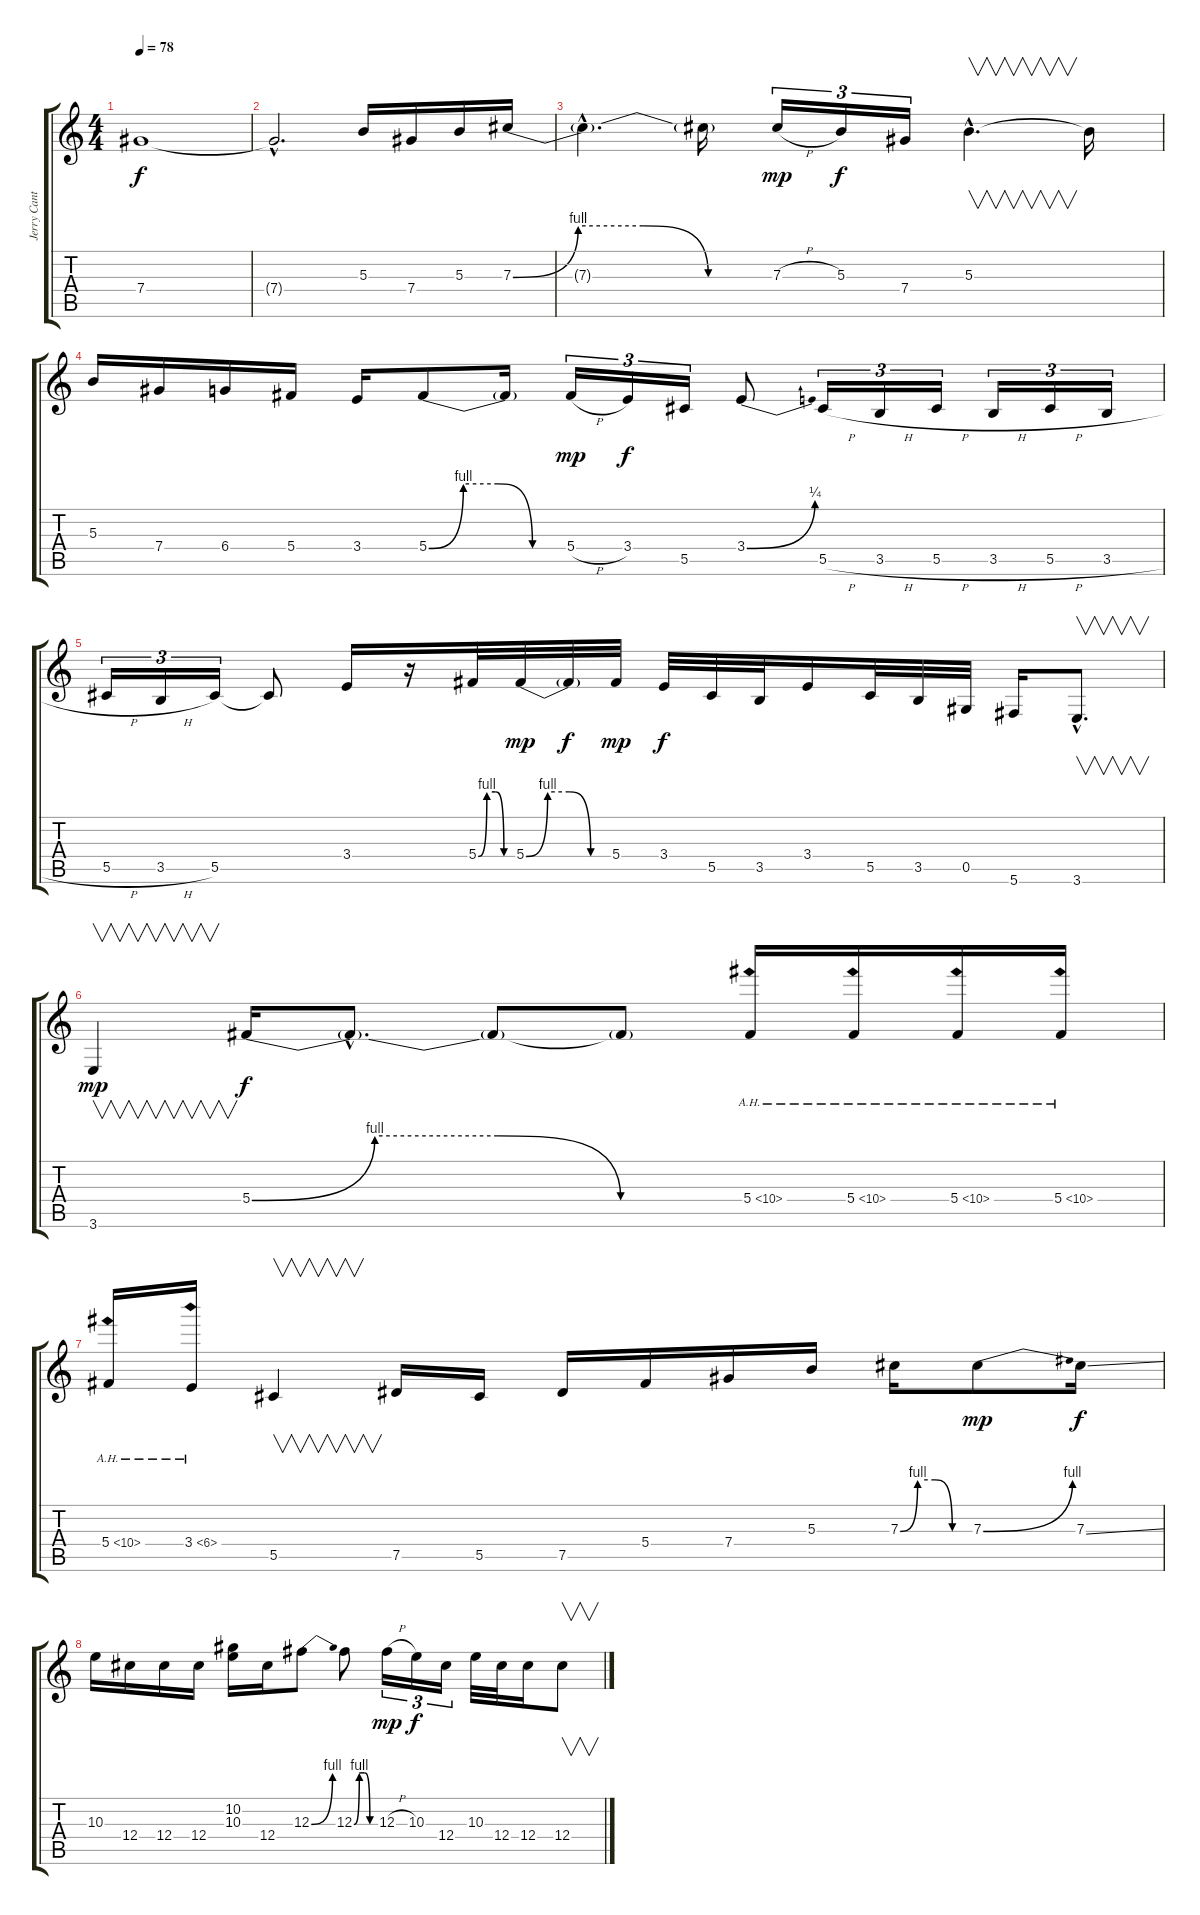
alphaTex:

\track ("Jerry Cantrell - Electric Guitar" "Jerry Cant") {instrument overdrivenguitar}
\staff {score tabs}
\tuning (Eb4 Bb3 Gb3 Db3 Ab2 Db2) {hide}
\ts (4 4)
\tempo 78
\clef g2
\ks c
7.4.1{dy f volume 16} |
7.4{hac t}.2{d} 5.3.16 7.4.16 5.3.16 7.3{be (custom 0 0 15 4 30 4 45 0 60 0)}.16 |
7.3{hac t}.4{d} 7.3{t}.16 7.3{h}.16{tu (3 2) dy mp} 5.3.16{tu (3 2) dy f} 7.4.16{tu (3 2)} 5.3{hac}.4{v d} 5.3{t}.16 |
5.3.16 7.4.16 6.4.16 5.4.16 3.4.16 5.4{be (custom 0 0 15 4 30 4 45 0 60 0)}.8 5.4{t}.16 5.4{h}.16{tu (3 2) dy mp} 3.4.16{tu (3 2) dy f} 5.5.16{tu (3 2)} 3.4{be (bend 0 0 60 1)}.8 5.5{h}.16{tu (3 2)} 3.5{h}.16{tu (3 2)} 5.5{h}.16{tu (3 2)} 3.5{h}.16{tu (3 2)} 5.5{h}.16{tu (3 2)} 3.5{h}.16{tu (3 2)} |
5.5{h}.16{tu (3 2)} 3.5{h}.16{tu (3 2)} 5.5.16{tu (3 2)} 5.5{t}.8 3.4.16 r.16 5.4{be (custom 0 0 15 4 30 4 45 0 60 0)}.32 5.4{be (custom 0 0 15 4 30 4 45 0 60 0)}.32{dy mp} 5.4{t}.32{dy f} 5.4.32{dy mp} 3.4.32{dy f} 5.5.32 3.5.32 3.4.16 5.5.32 3.5.32 0.5.32 5.6.16 3.6{hac}.8{v d} |
3.6.4{v dy mp} 5.4{be (custom 0 0 15 4 30 4 45 0 60 0)}.16{dy f} 5.4{hac t}.8{d} 5.4{t}.8 5.4{t}.8 5.4{ah 5}.16 5.4{ah 5}.16 5.4{ah 5}.16 5.4{ah 5}.16 |
5.4{ah 5}.16 3.4{ah 3}.16 5.5.4{v} 7.5.16 5.5.16 7.5.16 5.4.16 7.4.16 5.3.16 7.3{be (custom 0 0 15 4 30 4 45 0 60 0)}.16 7.3{be (bend 0 0 60 4)}.8{dy mp} 7.3{ss}.16{dy f} |
10.3.16 12.4.16 12.4.16 12.4.16 (10.2 10.3).16 12.4.16 12.3{be (bend 0 0 60 4)}.8 12.3{be (custom 0 0 15 4 30 4 45 0 60 0)}.8 12.3{h}.16{tu (3 2) dy mp} 10.3.16{tu (3 2) dy f} 12.4.16{tu (3 2)} 10.3.32 12.4.32 12.4.16 12.4.8{v}
